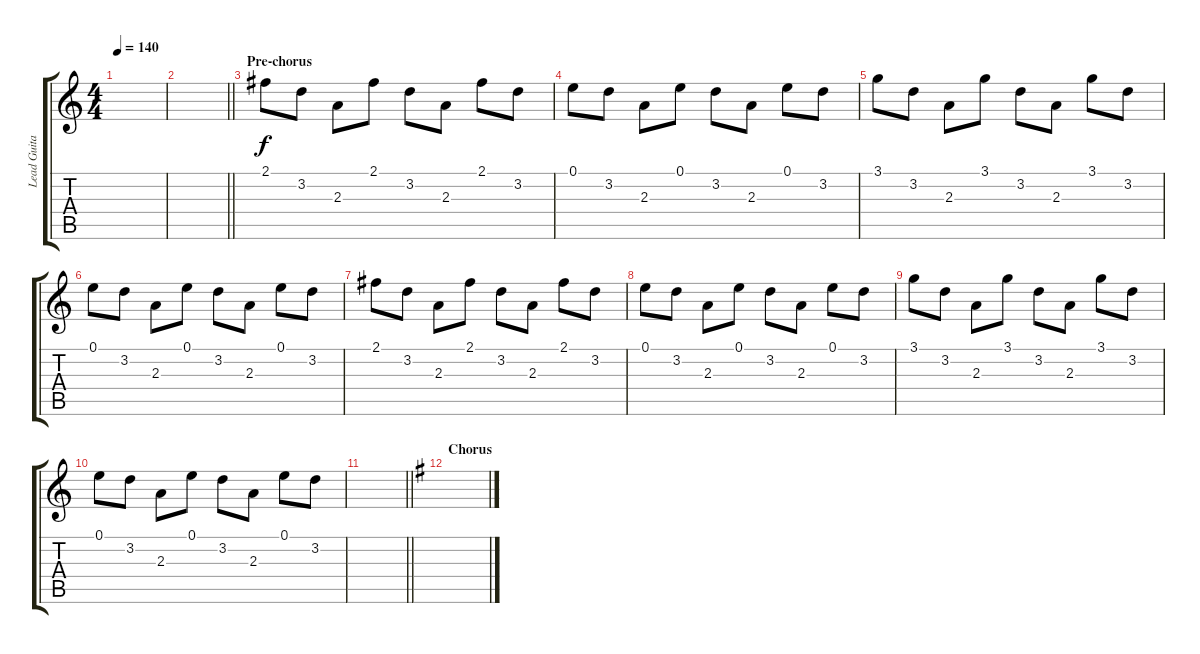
\track ("Lead Guitar" "Lead Guita") {instrument acousticguitarsteel}
\staff {score tabs}
\tuning (E4 B3 G3 D3 A2 E2) {hide}
\ts (4 4)
\tempo 140
\clef g2
\ks c
|
\barLineRight lightlight
|
\section ("" "Pre-chorus")
2.1.8{volume 9} 3.2.8 2.3.8 2.1.8 3.2.8 2.3.8 2.1.8 3.2.8 |
0.1.8 3.2.8 2.3.8 0.1.8 3.2.8 2.3.8 0.1.8 3.2.8 |
3.1.8 3.2.8 2.3.8 3.1.8 3.2.8 2.3.8 3.1.8 3.2.8 |
0.1.8 3.2.8 2.3.8 0.1.8 3.2.8 2.3.8 0.1.8 3.2.8 |
2.1.8 3.2.8 2.3.8 2.1.8 3.2.8 2.3.8 2.1.8 3.2.8 |
0.1.8 3.2.8 2.3.8 0.1.8 3.2.8 2.3.8 0.1.8 3.2.8 |
3.1.8 3.2.8 2.3.8 3.1.8 3.2.8 2.3.8 3.1.8 3.2.8 |
0.1.8 3.2.8 2.3.8 0.1.8 3.2.8 2.3.8 0.1.8 3.2.8 |
\barLineRight lightlight
|
\section ("" "Chorus")
\ks g
